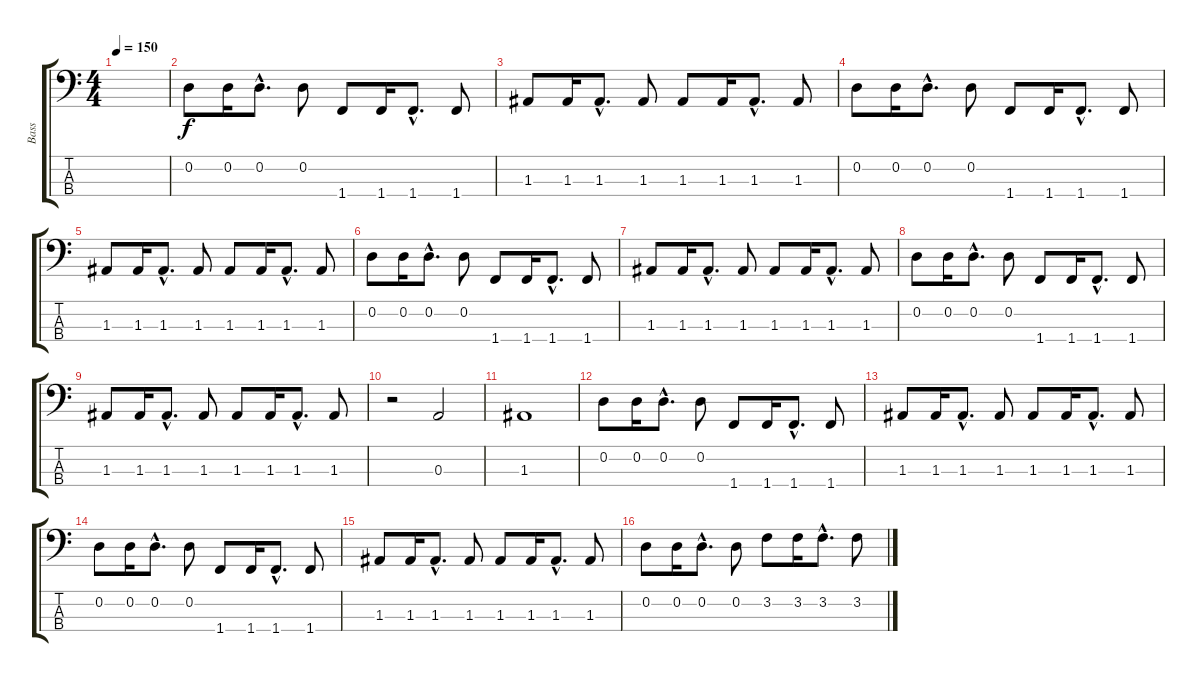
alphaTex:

\track ("Bass" "Bass") {instrument electricbasspick}
\staff {score tabs}
\tuning (G2 D2 A1 E1) {hide}
\ts (4 4)
\tempo 150
\clef f4
\ks c
|
0.2.8 0.2.16 0.2{hac}.8{d} 0.2.8 1.4.8 1.4.16 1.4{hac}.8{d} 1.4.8 |
1.3.8 1.3.16 1.3{hac}.8{d} 1.3.8 1.3.8 1.3.16 1.3{hac}.8{d} 1.3.8 |
0.2.8 0.2.16 0.2{hac}.8{d} 0.2.8 1.4.8 1.4.16 1.4{hac}.8{d} 1.4.8 |
1.3.8 1.3.16 1.3{hac}.8{d} 1.3.8 1.3.8 1.3.16 1.3{hac}.8{d} 1.3.8 |
0.2.8 0.2.16 0.2{hac}.8{d} 0.2.8 1.4.8 1.4.16 1.4{hac}.8{d} 1.4.8 |
1.3.8 1.3.16 1.3{hac}.8{d} 1.3.8 1.3.8 1.3.16 1.3{hac}.8{d} 1.3.8 |
0.2.8 0.2.16 0.2{hac}.8{d} 0.2.8 1.4.8 1.4.16 1.4{hac}.8{d} 1.4.8 |
1.3.8 1.3.16 1.3{hac}.8{d} 1.3.8 1.3.8 1.3.16 1.3{hac}.8{d} 1.3.8 |
r.2 0.3.2 |
1.3.1 |
0.2.8 0.2.16 0.2{hac}.8{d} 0.2.8 1.4.8 1.4.16 1.4{hac}.8{d} 1.4.8 |
1.3.8 1.3.16 1.3{hac}.8{d} 1.3.8 1.3.8 1.3.16 1.3{hac}.8{d} 1.3.8 |
0.2.8 0.2.16 0.2{hac}.8{d} 0.2.8 1.4.8 1.4.16 1.4{hac}.8{d} 1.4.8 |
1.3.8 1.3.16 1.3{hac}.8{d} 1.3.8 1.3.8 1.3.16 1.3{hac}.8{d} 1.3.8 |
0.2.8 0.2.16 0.2{hac}.8{d} 0.2.8 3.2.8 3.2.16 3.2{hac}.8{d} 3.2.8
